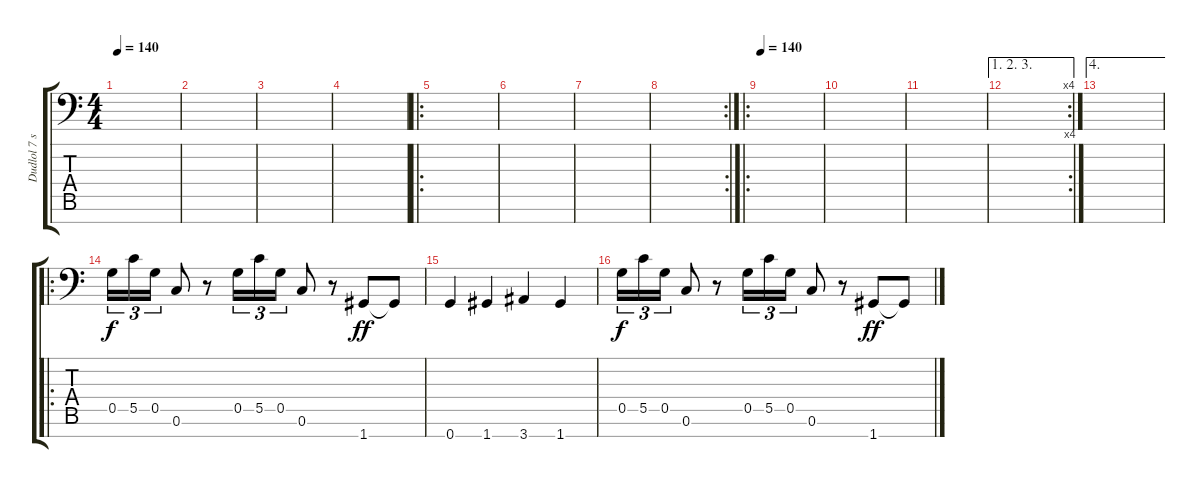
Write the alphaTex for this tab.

\track ("Dudlol 7 strungs" "Dudlol 7 s") {instrument distortionguitar}
\staff {score tabs}
\tuning (D4 A3 F3 C3 G2 C2 G1) {hide}
\ts (4 4)
\tempo 140
\clef f4
\ks c
|
|
|
|
\ro
|
|
|
\rc 2
|
\ro
\tempo 140
|
|
|
\ae (1 2 3)
\rc 4
|
\ae 4
|
\ro
0.5.16{tu (3 2)} 5.5.16{tu (3 2)} 0.5.16{tu (3 2)} 0.6.8 r.8 0.5.16{tu (3 2)} 5.5.16{tu (3 2)} 0.5.16{tu (3 2)} 0.6.8 r.8 1.7.8{dy ff} 1.7{t}.8 |
0.7.4 1.7.4 3.7.4 1.7.4 |
0.5.16{tu (3 2) dy f} 5.5.16{tu (3 2)} 0.5.16{tu (3 2)} 0.6.8 r.8 0.5.16{tu (3 2)} 5.5.16{tu (3 2)} 0.5.16{tu (3 2)} 0.6.8 r.8 1.7.8{dy ff} 1.7{t}.8
